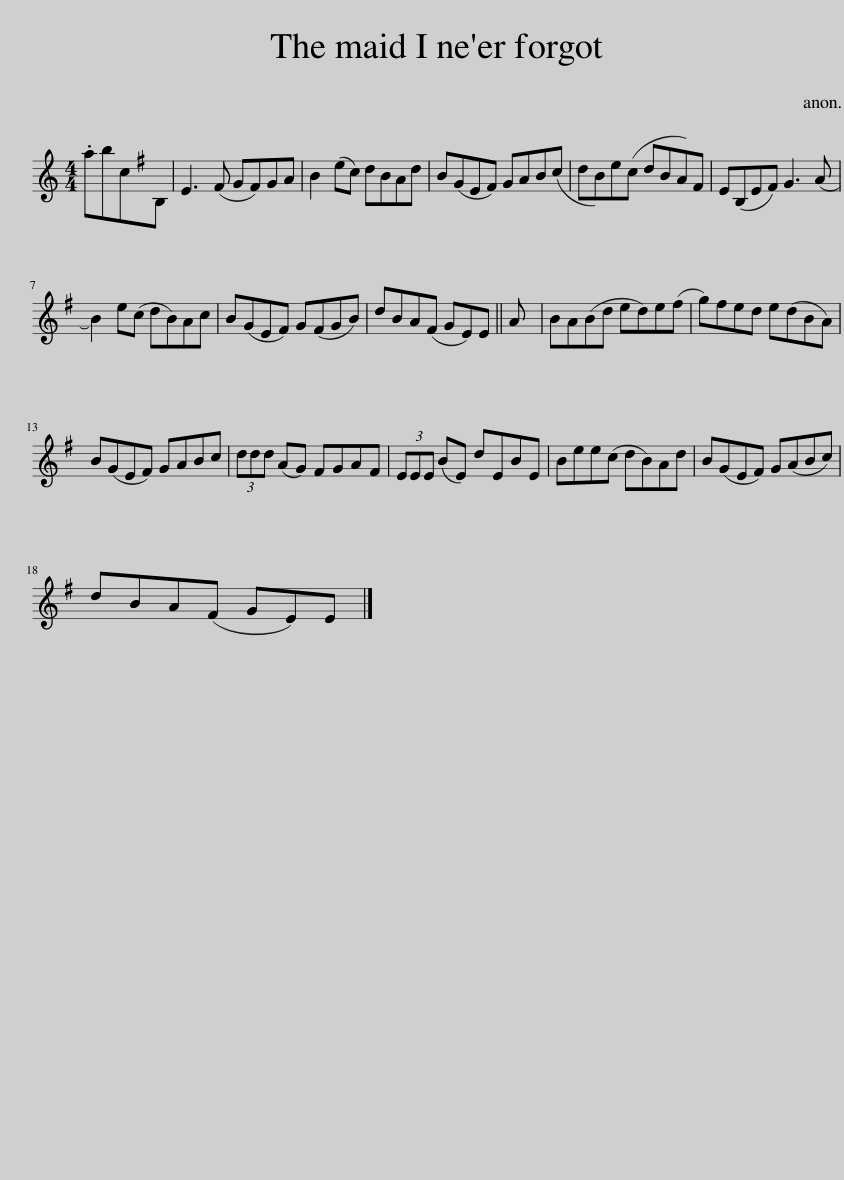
X:1
L:1/8
M:4/4
I:linebreak $
K:C
V:1 treble
V:1
 .abcB, | E3 (^F GF)GA | B2 (ec) dBAd | B(GE^F) GAB(c | dB)e(c dBA)^F | %5
 E(B,E^F) G3 (A |$ B2) e(c dB)Ac | B(GE^F) G(FGB) | dBA(^F GE)E || A | %10
 BA(Bd ed)e(^f | g)^fed e(dBA) |$ B(GE^F) GABc | (3ddd (AG) ^FGAF | (3EEE (BE) dEBE | %15
 Bee(c dB)Ad | B(GE^F) G(ABc) |$ dBA(^F GE)E |] %18
